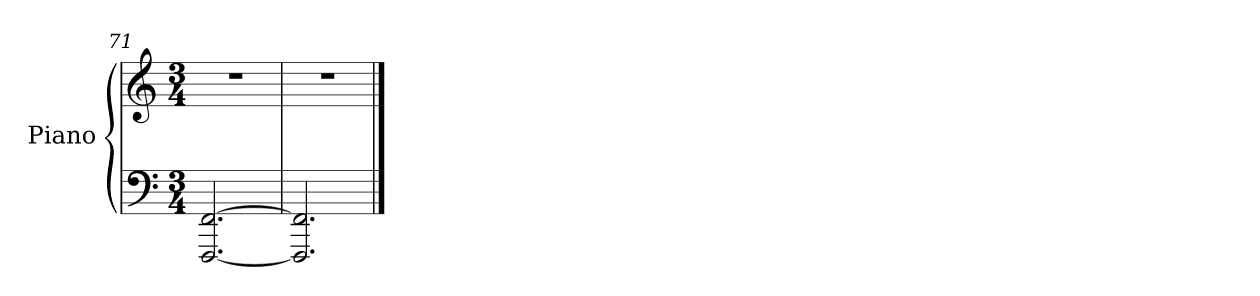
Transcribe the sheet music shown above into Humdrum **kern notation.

**kern	**kern
*part1	*part1
*staff2	*staff1
*I"Piano	*
*I'Pno.	*
*clefF4	*clefG2
*k[]	*k[]
*M3/4	*M3/4
=71	=71
[2.FFF/ [2.FF/	2.r
!!LO:LB:g=z
=72	=72
2.FFF/] 2.FF/]	2.r
==	==
*-	*-
